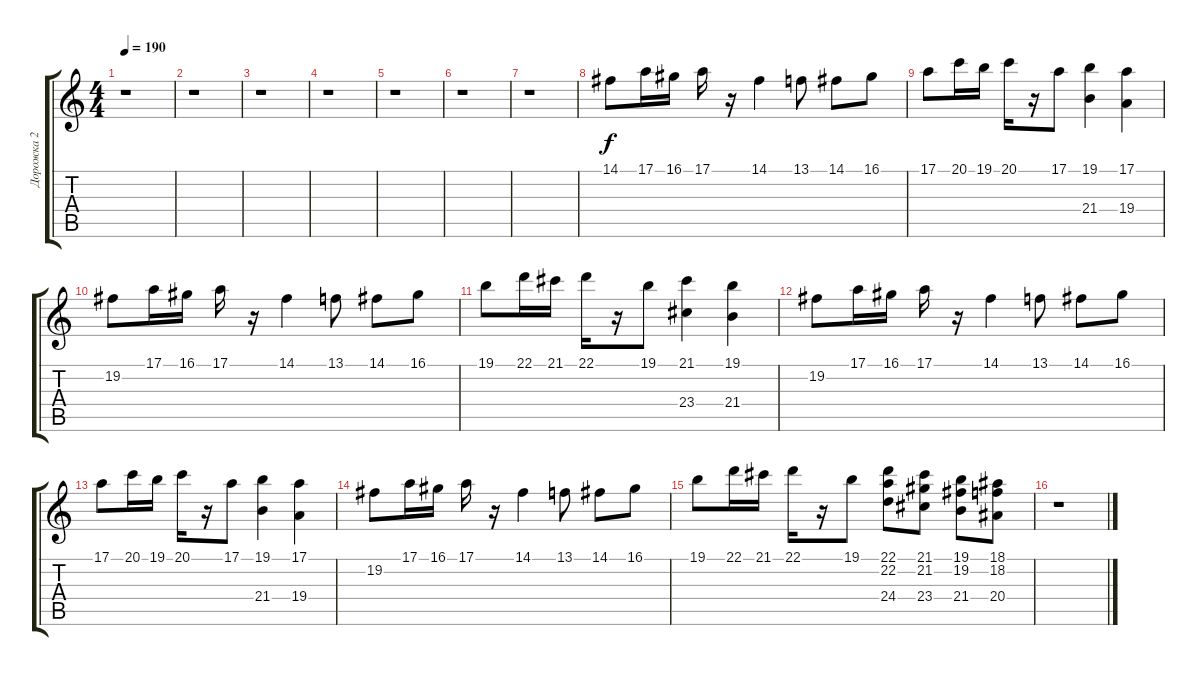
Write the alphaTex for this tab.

\track ("Дорожка 2" "Дорожка 2") {instrument stringensemble1}
\staff {score tabs}
\tuning (E4 B3 G3 D3 A2 E2) {hide}
\ts (4 4)
\tempo 190
\clef g2
\ks c
r.1{dy f} |
r.1 |
r.1 |
r.1 |
r.1 |
r.1 |
r.1 |
14.1.8 17.1.16 16.1.16 17.1.16 r.16 14.1.4 13.1.8 14.1.8 16.1.8 |
17.1.8 20.1.16 19.1.16 20.1.16 r.16 17.1.8 (19.1 21.4).4 (17.1 19.4).4 |
19.2.8 17.1.16 16.1.16 17.1.16 r.16 14.1.4 13.1.8 14.1.8 16.1.8 |
19.1.8 22.1.16 21.1.16 22.1.16 r.16 19.1.8 (21.1 23.4).4 (19.1 21.4).4 |
19.2.8 17.1.16 16.1.16 17.1.16 r.16 14.1.4 13.1.8 14.1.8 16.1.8 |
17.1.8 20.1.16 19.1.16 20.1.16 r.16 17.1.8 (19.1 21.4).4 (17.1 19.4).4 |
19.2.8 17.1.16 16.1.16 17.1.16 r.16 14.1.4 13.1.8 14.1.8 16.1.8 |
19.1.8 22.1.16 21.1.16 22.1.16 r.16 19.1.8 (22.1 22.2 24.4).8 (21.1 21.2 23.4).8 (19.1 19.2 21.4).8 (18.1 18.2 20.4).8 |
r.1
